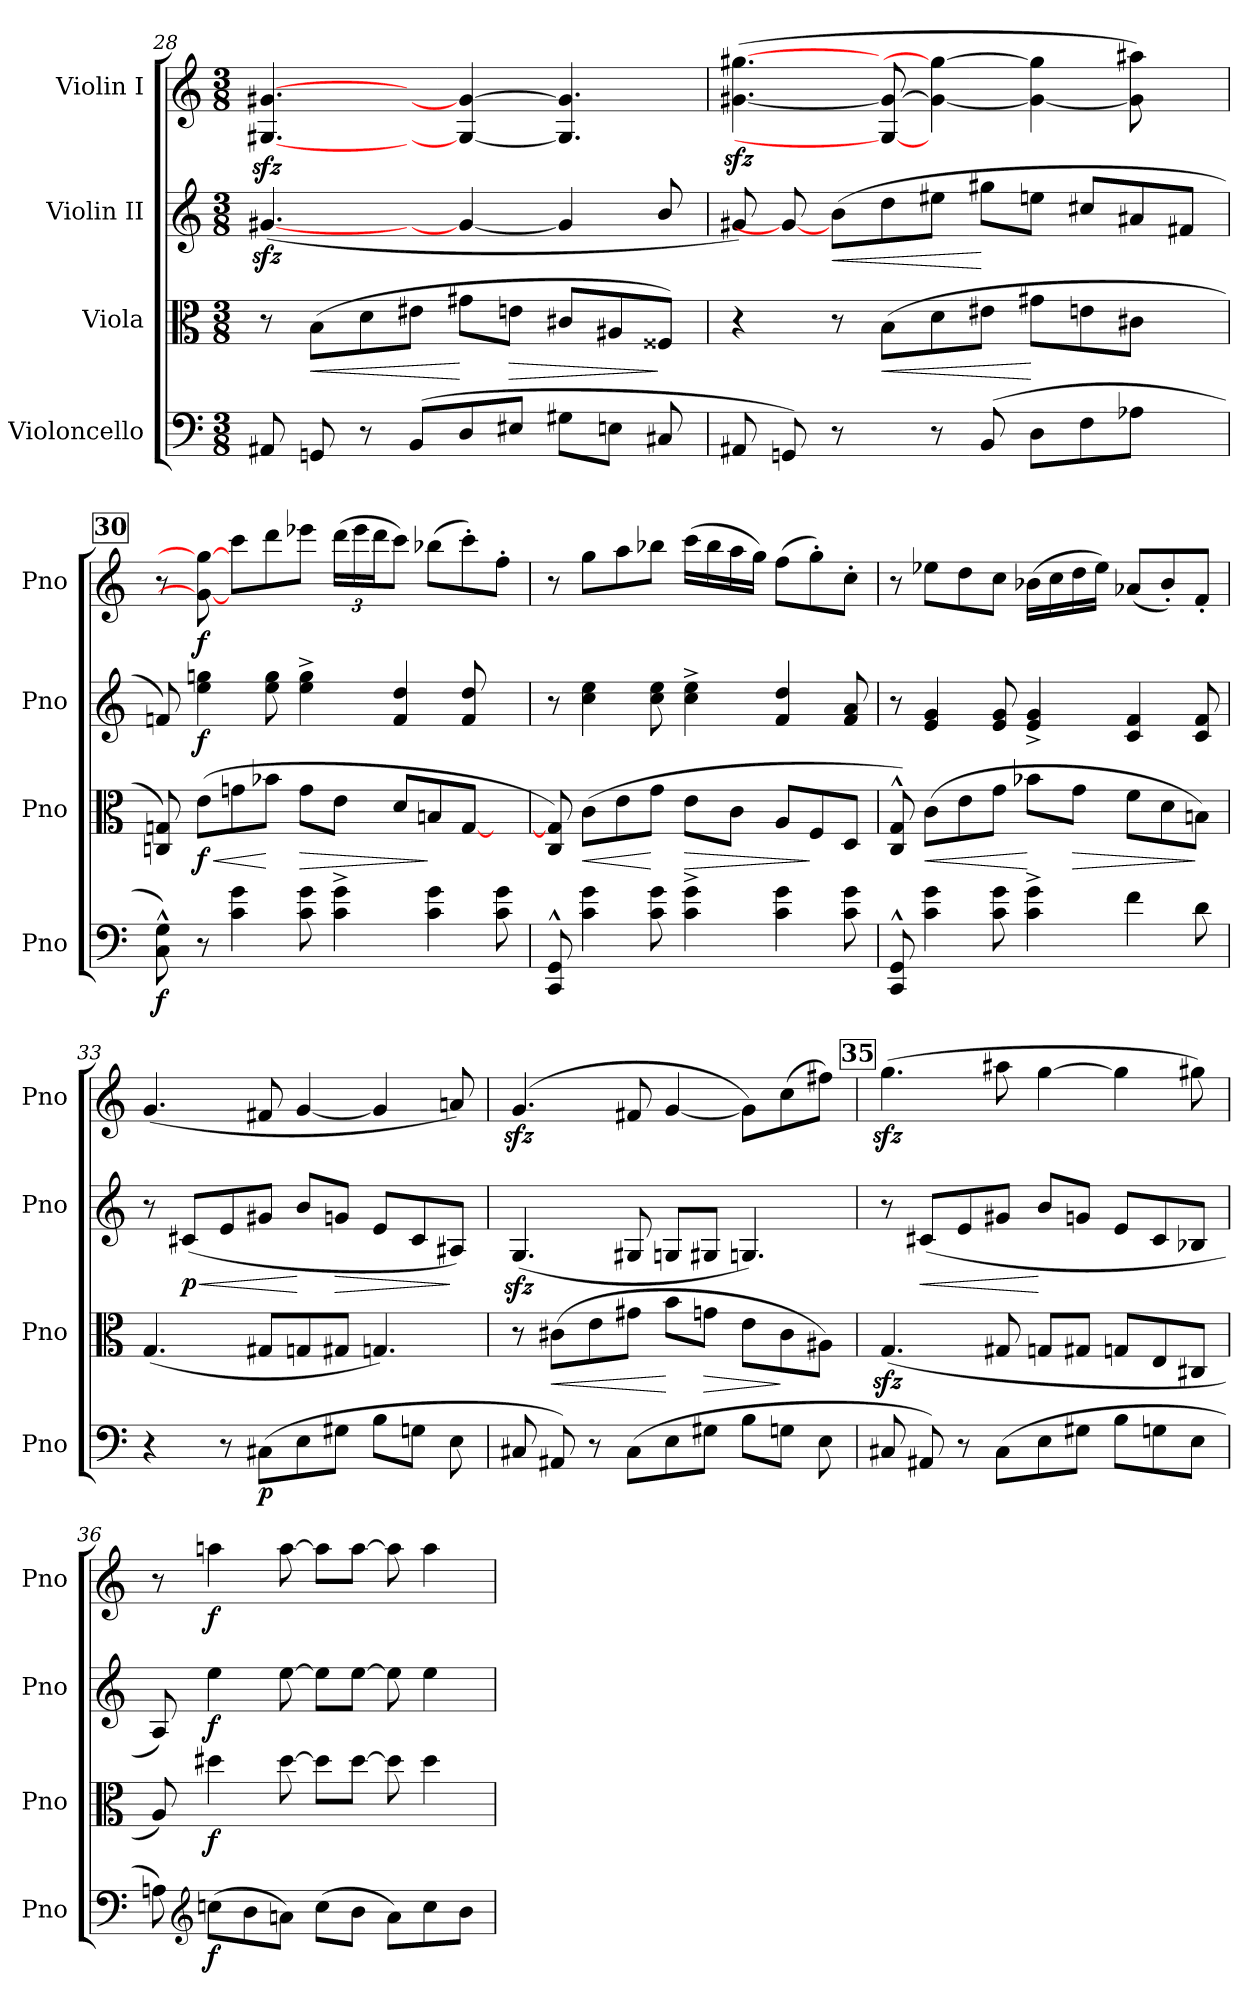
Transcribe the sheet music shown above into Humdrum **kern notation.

**kern	**dynam	**kern	**dynam	**kern	**dynam	**kern	**dynam
*part4	*part4	*part3	*part3	*part2	*part2	*part1	*part1
*staff4	*staff4	*staff3	*staff3	*staff2	*staff2	*staff1	*staff1
*I"Violoncello	*	*I"Viola	*	*I"Violin II	*	*I"Violin I	*
*I'Pno	*	*I'Pno	*	*I'Pno	*	*I'Pno	*
*clefF4	*	*clefC3	*	*clefG2	*	*clefG2	*
*k[]	*	*k[]	*	*k[]	*	*k[]	*
*M3/8	*	*M3/8	*	*M3/8	*	*M3/8	*
=28	=28	=28	=28	=28	=28	=28	=28
8AA#X/	.	8r	.	(<[4.g#Xzz</	.	[4.G#X/zz> [4.g#X/zz>	.
!	!	!	!LO:HP:b	!	!	!	!
8GGni/	.	(>8B\L	<	.	.	.	.
8r	.	8d\	.	.	.	.	.
(>8BB/L	.	8e#X\J	.	8ryy	.	8ryy	.
8D/	.	8g#X\L	[	4g#/_	.	4G#/_ 4g#/_	.
!	!	!	!LO:HP:b	!	!	!	!
8E#X/J	.	8en\J	>	.	.	.	.
8G#X\L	.	8c#X/L	.	4g#/]	.	4.G#/] 4.g#/]	.
8En\J	.	8A#X/	.	.	.	.	.
8C#X/	.	8F##X/J)	]	8b/	.	.	.
!!LO:LB:g=z
=29	=29	=29	=29	=29	=29	=29	=29
8AA#X/	.	4r	.	8g#X/)	.	(>[4.g#X\zz< [4.gg#X\zz<	.
8GGni/)	.	.	.	8g#/_	.	.	.
!	!	!	!	!	!LO:HP:b	!	!
8r	.	8r	.	(>8b\L	<	.	.
!	!	!	!LO:HP:b	!	!	!	!
8ryy	.	(>8B\L	<	8dd\	.	8G#/_ 8g#/_	.
8r	.	8d\	.	8ee#X\J	.	4g#\_ 4gg#\_	.
(>8BB/	.	8e#X\J	.	8gg#X\L	[	.	.
8D\L	.	8g#X\L	[	8een\J	.	4g#\_ 4gg#\]	.
8F\	.	8en\	.	8cc#X/L	.	.	.
8A-X\J	.	8c#X\J	.	8a#X/	.	8g#\] 8aa#X\)	.
8ryy	.	8ryy	.	8f#X/J	.	8ryy	.
!!LO:REH:place=s1:a:fs=14:t=30
=30	=30	=30	=30	=30	=30	=30	=30
!	!LO:DY:b	!	!	!	!	!	!
8C\^^ 8G\^^)	f	8Cni/ 8Gni/)	.	8fni/)	.	8r	.
!	!	!	!LO:HP:b	!	!	!	!
!	!	!	!LO:DY:n=1:b	!	!LO:DY:b	!	!LO:DY:b
8r	.	(>8e\L	< f	4ee\ 4ggni\	f	8g#\_ 8gg#\_	f
4c\ 4g\	.	8gni\	.	.	.	8ccc\L	.
.	.	8b-X\J	[	8ee\ 8gg\	.	8ddd\	.
!	!	!	!LO:HP:b	!	!	!	!
8c\ 8g\	.	8g\L	>	4ee\^ 4gg\^	.	8eee-X\J	.
*	*	*	*	*	*	*Xbrackettup	*
4c\^ 4g\^	.	8e\J	.	.	.	(>24ddd\LL	.
.	.	.	.	.	.	24eee-\	.
.	.	.	.	.	.	24ddd\J	.
.	.	8d/L	.	4f/ 4dd/	.	8ccc\J)	.
4c\ 4g\	.	8Bni/	]	.	.	(>8bb-X\L	.
.	.	[8G/J	.	8f/ 8dd/	.	8ccc'\)	.
8c\ 8g\	.	8ryy	.	8ryy	.	8ff'\J	.
!!LO:LB:g=z
=31	=31	=31	=31	=31	=31	=31	=31
8CC/^^ 8GG/^^	.	8C/ 8G/])	.	8r	.	8r	.
!	!	!	!LO:HP:b	!	!	!	!
4c\ 4g\	.	(>8c\L	<	4cc\ 4ee\	.	8gg\L	.
.	.	8e\	.	.	.	8aa\	.
8c\ 8g\	.	8g\J	[	8cc\ 8ee\	.	8bb-X\J	.
!	!	!	!LO:HP:b	!	!	!	!
4c\^ 4g\^	.	8e\L	>	4cc\^ 4ee\^	.	(>16ccc\LL	.
.	.	.	.	.	.	16bb-\	.
.	.	8c\J	.	.	.	16aa\	.
.	.	.	.	.	.	16gg\JJ)	.
4c\ 4g\	.	8A/L	.	4f/ 4dd/	.	(>8ff\L	.
.	.	8F/	]	.	.	8gg'\)	.
8c\ 8g\	.	8D/J	.	8f/ 8a/	.	8cc'\J	.
=32	=32	=32	=32	=32	=32	=32	=32
8CC/^^ 8GG/^^	.	8C/^^ 8G/^^)	.	8r	.	8r	.
!	!	!	!LO:HP:b	!	!	!	!
4c\ 4g\	.	(>8c\L	<	4e/ 4g/	.	8ee-X\L	.
.	.	8e\	.	.	.	8dd\	.
8c\ 8g\	.	8g\J	.	8e/ 8g/	.	8cc\J	.
4c\^ 4g\^	.	8b-X\L	[	4e/^ 4g/^	.	(>16b-X\LL	.
.	.	.	.	.	.	16cc\	.
!	!	!	!LO:HP:b	!	!	!	!
.	.	8g\J	>	.	.	16dd\	.
.	.	.	.	.	.	16ee-\JJ)	.
4f\	.	8f\L	.	4c/ 4f/	.	(<8a-X/L	.
.	.	8d\	.	.	.	8b-'/)	.
8d\	.	8Bni\J)	]	8c/ 8f/	.	8f'/J	.
=33	=33	=33	=33	=33	=33	=33	=33
!	!	!	!LO:DY:b	!	!	!	!
!	!	!	!LO:DY:n=1:b	!	!	!	!LO:DY:b
!	!	!	!	!	!	!	!LO:DY:n=1:b
4r	.	(<4.G/	fp other-dynamics	8r	.	(<4.g/	fp other-dynamics
!	!	!	!	!	!LO:HP:b	!	!
!	!	!	!	!	!LO:DY:n=1:b	!	!
.	.	.	.	(<8c#X/L	< p	.	.
8r	.	.	.	8e/	.	.	.
!	!LO:DY:b	!	!	!	!	!	!
(>8C#X\L	p	8G#X/L	.	8g#X/J	.	8f#X/	.
8E\	.	8Gn/	.	8b/L	[	[4g/	.
!	!	!	!	!	!LO:HP:b	!	!
8G#X\J	.	8G#X/J	.	8gn/J	>	.	.
8B\L	.	4.Gn/)	.	8e/L	.	4g/]	.
8Gn\J	.	.	.	8c#/	.	.	.
8E\	.	.	.	8A#X/J)	]	8ani/)	.
!!LO:PB:g=z
=34	=34	=34	=34	=34	=34	=34	=34
8C#X/	.	8r	.	(<4.Gzz</	.	(>4.gzz</	.
!	!	!	!LO:HP:b	!	!	!	!
8AA#X/)	.	(>8c#X\L	<	.	.	.	.
8r	.	8e\	.	.	.	.	.
(>8C#\L	.	8g#X\J	.	8G#X/	.	8f#X/	.
8E\	.	8b\L	[	8Gn/L	.	[4g/	.
!	!	!	!LO:HP:b	!	!	!	!
8G#X\J	.	8gn\J	>	8G#X/J	.	.	.
8B\L	.	8e\L	.	4.Gn/)	.	8g\L])	.
8Gn\J	.	8c#\	]	.	.	(>8cc\	.
8E\	.	8A#X\J)	.	.	.	8ff#X\J)	.
!!LO:REH:place=s1:a:fs=14:t=35
=35	=35	=35	=35	=35	=35	=35	=35
8C#X/	.	(<4.Gzz</	.	8r	.	(>4.ggzz<\	.
!	!	!	!	!	!LO:HP:b	!	!
8AA#X/)	.	.	.	(<8c#X/L	<	.	.
8r	.	.	.	8e/	.	.	.
(>8C#\L	.	8G#X/	.	8g#X/J	.	8aa#X\	.
8E\	.	8Gn/L	.	8b/L	[	[4gg\	.
8G#X\J	.	8G#X/J	.	8gn/J	.	.	.
8B\L	.	8Gn/L	.	8e/L	.	4gg\]	.
8Gn\	.	8E/	.	8c#/	.	.	.
8E\J	.	8C#X/J	.	8B-X/J	.	8gg#X\)	.
!!LO:LB:g=z
=36	=36	=36	=36	=36	=36	=36	=36
8Ani\)	.	8A/)	.	8A/)	.	8r	.
*clefG2	*	*	*	*	*	*	*
!	!LO:DY:b	!	!LO:DY:b	!	!LO:DY:b	!	!LO:DY:b
(>8ccni\L	f	4dd#X\	f	4ee\	f	4aani\	f
8b\	.	.	.	.	.	.	.
8ani\J)	.	[8dd#\	.	[8ee\	.	[8aa\	.
(>8cc\L	.	8dd#\L]	.	8ee\L]	.	8aa\L]	.
8b\J	.	[8dd#\J	.	[8ee\J	.	[8aa\J	.
8a\L)	.	8dd#\]	.	8ee\]	.	8aa\]	.
8cc\	.	4dd#\	.	4ee\	.	4aa\	.
8b\J	.	.	.	.	.	.	.
=	=	=	=	=	=	=	=
*-	*-	*-	*-	*-	*-	*-	*-
